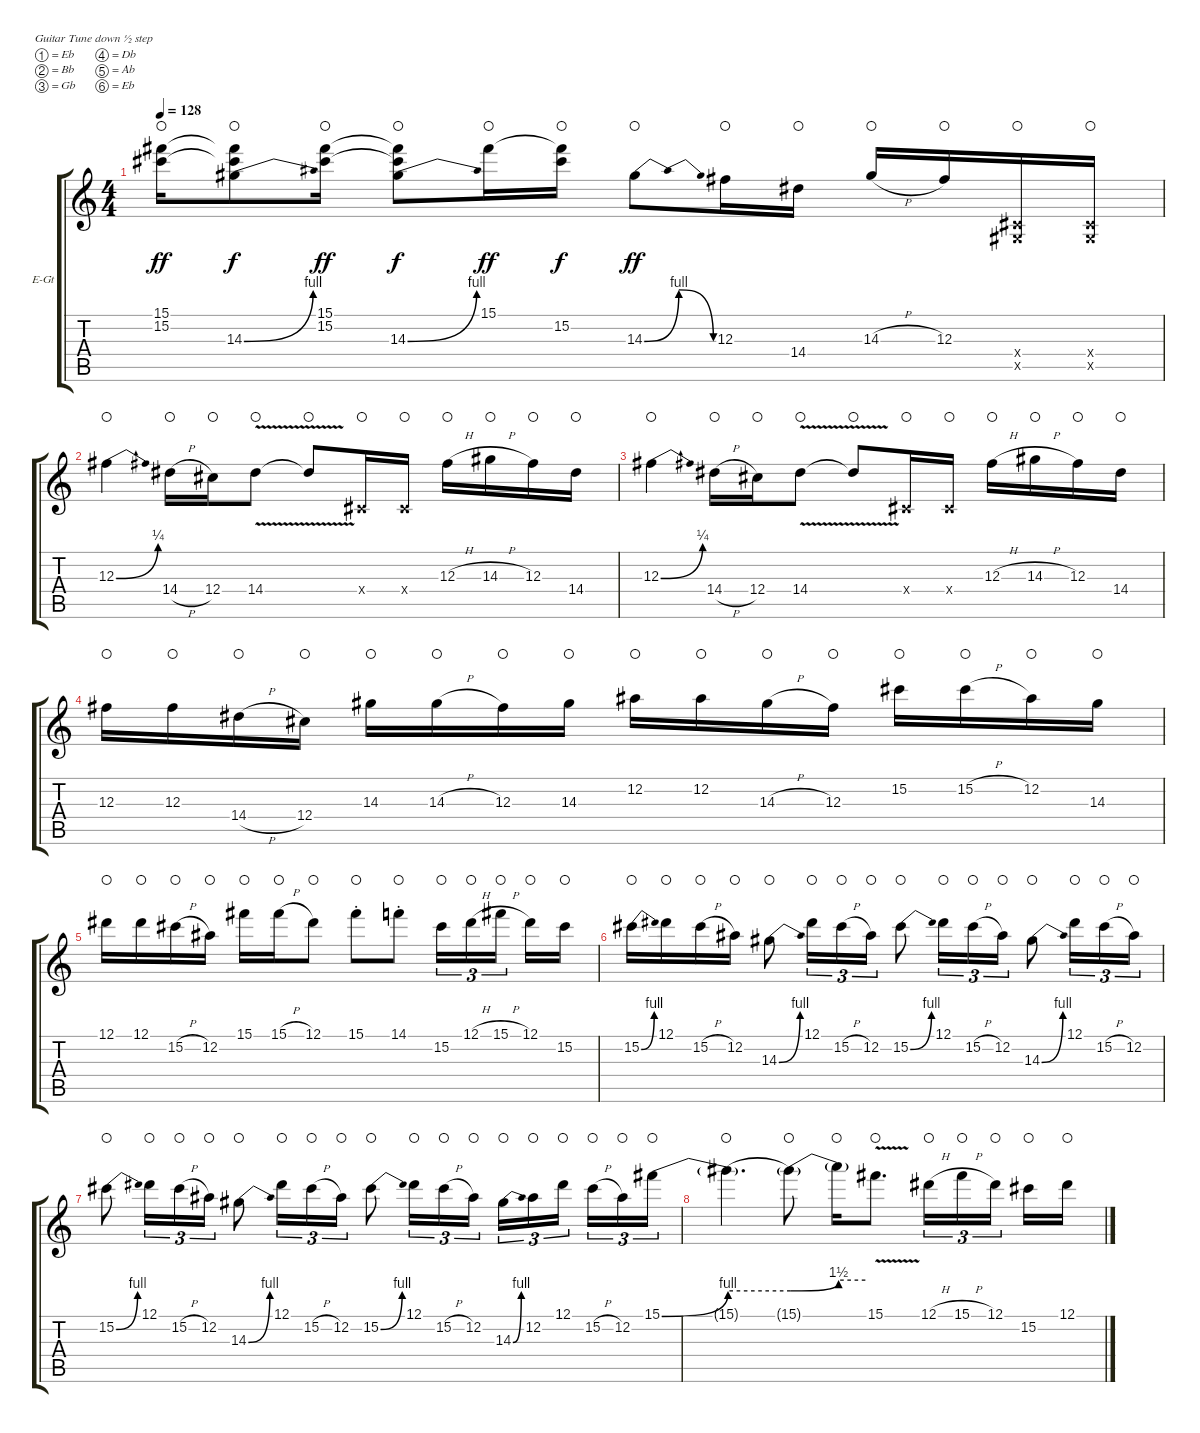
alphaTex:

\bracketExtendMode groupsimilarinstruments
\firstSystemTrackNameOrientation horizontal
\otherSystemsTrackNameOrientation horizontal
\track ("Guitar 1 (Slash)" "E-Gt") {instrument overdrivenguitar}
\staff {score tabs}
\tuning (Eb4 Bb3 Gb3 Db3 Ab2 Eb2)
\ts (4 4)
\tempo 128
\clef g2
\ks c
(15.1 15.2).16{dy ff waho} (15.1{t} 15.2{t} 14.3{be (bend 0 0 60 4)}).8{dy f waho} (15.1 15.2).16{dy ff waho} (15.1{t} 15.2{t} 14.3{be (bend 0 0 60 4)}).8{dy f waho} 15.1.16{dy ff waho} (15.1{t} 15.2).16{dy f waho} 14.3{be (bendrelease 0 0 30 4 30 4 60 0)}.8{dy ff waho} 12.3.16{waho} 14.4.16{waho} 14.3{h}.16{waho} 12.3.16{waho} (0.4{x} 0.5{x}).16{waho} (0.4{x} 0.5{x}).16{waho} |
12.3{be (bend 0 0 60 1)}.4{waho} 14.4{h}.16{waho} 12.4.16{waho} 14.4{v}.8{waho} 14.4{v t}.8{waho} 0.4{x}.16{waho} 0.4{x}.16{waho} 12.3{h}.16{waho} 14.3{h}.16{waho} 12.3.16{waho} 14.4.16{waho} |
12.3{be (bend 0 0 60 1)}.4{waho} 14.4{h}.16{waho} 12.4.16{waho} 14.4{v}.8{waho} 14.4{v t}.8{waho} 0.4{x}.16{waho} 0.4{x}.16{waho} 12.3{h}.16{waho} 14.3{h}.16{waho} 12.3.16{waho} 14.4.16{waho} |
12.3.16{waho} 12.3.16{waho} 14.4{h}.16{waho} 12.4.16{waho} 14.3.16{waho} 14.3{h}.16{waho} 12.3.16{waho} 14.3.16{waho} 12.2.16{waho} 12.2.16{waho} 14.3{h}.16{waho} 12.3.16{waho} 15.2.16{waho} 15.2{h}.16{waho} 12.2.16{waho} 14.3.16{waho} |
12.1.16{waho} 12.1.16{waho} 15.2{h}.16{waho} 12.2.16{waho} 15.1.16{waho} 15.1{h}.16{waho} 12.1.8{waho} 15.1{st}.8{waho} 14.1{st}.8{waho} 15.2.16{tu (3 2) waho} 12.1{h}.16{tu (3 2) waho} 15.1{h}.16{tu (3 2) waho} 12.1.16{waho} 15.2.16{waho} |
15.2{be (bend 0 0 60 4)}.16{waho} 12.1.16{waho} 15.2{h}.16{waho} 12.2.16{waho} 14.3{be (bend 0 0 60 4)}.8{waho} 12.1.16{tu (3 2) waho} 15.2{h}.16{tu (3 2) waho} 12.2.16{tu (3 2) waho} 15.2{be (bend 0 0 60 4)}.8{waho} 12.1.16{tu (3 2) waho} 15.2{h}.16{tu (3 2) waho} 12.2.16{tu (3 2) waho} 14.3{be (bend 0 0 60 4)}.8{waho} 12.1.16{tu (3 2) waho} 15.2{h}.16{tu (3 2) waho} 12.2.16{tu (3 2) waho} |
15.2{be (bend 0 0 60 4)}.8{waho} 12.1.16{tu (3 2) waho} 15.2{h}.16{tu (3 2) waho} 12.2.16{tu (3 2) waho} 14.3{be (bend 0 0 60 4)}.8{waho} 12.1.16{tu (3 2) waho} 15.2{h}.16{tu (3 2) waho} 12.2.16{tu (3 2) waho} 15.2{be (bend 0 0 60 4)}.8{waho} 12.1.16{tu (3 2) waho} 15.2{h}.16{tu (3 2) waho} 12.2.16{tu (3 2) waho} 14.3{be (bend 0 0 60 4)}.16{tu (3 2) waho} 12.2.16{tu (3 2) waho} 12.1.16{tu (3 2) waho} 15.2{h}.16{tu (3 2) waho} 12.2.16{tu (3 2) waho} 15.1{be (bend 0 0 60 4)}.16{tu (3 2) waho} |
15.1{be (hold 0 4 60 4) t}.4{d waho} 15.1{be (bend 0 4 60 6) t}.8{waho} 15.1{be (hold 0 6 60 6) t}.16{waho} 15.1{v}.8{d waho} 12.1{h}.16{tu (3 2) waho} 15.1{h}.16{tu (3 2) waho} 12.1.16{tu (3 2) waho} 15.2.16{waho} 12.1.16{waho}
